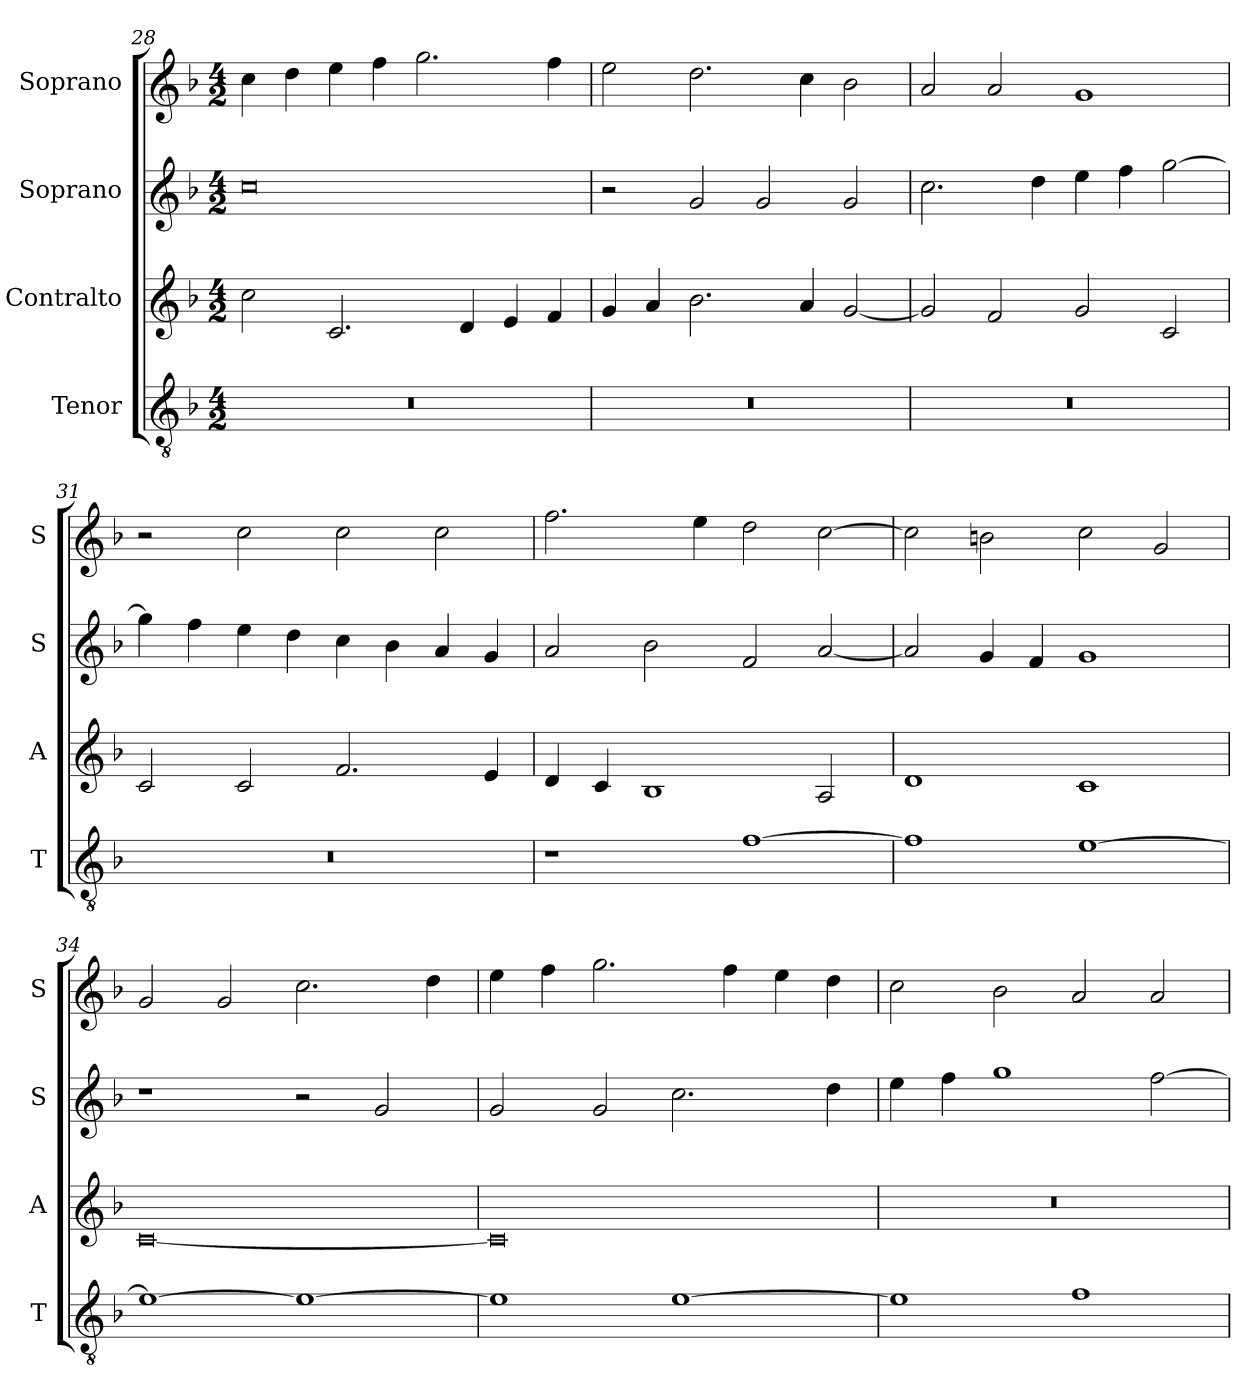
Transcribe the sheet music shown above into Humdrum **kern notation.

**kern	**kern	**kern	**kern
*part4	*part3	*part2	*part1
*staff4	*staff3	*staff2	*staff1
*I"Tenor	*I"Contralto	*I"Soprano	*I"Soprano
*I'T	*I'A	*I'S	*I'S
*clefGv2	*clefG2	*clefG2	*clefG2
*k[b-]	*k[b-]	*k[b-]	*k[b-]
*F:ion	*F:ion	*F:ion	*F:ion
*M4/2	*M4/2	*M4/2	*M4/2
=28	=28	=28	=28
0r	2cc	0cc	4cc
.	.	.	4dd
.	2.c	.	4ee
.	.	.	4ff
.	.	.	2.gg
.	4d	.	.
.	4e	.	.
.	4f	.	4ff
=29	=29	=29	=29
0r	4g	2r	2ee
.	4a	.	.
.	2.b-	2g	2.dd
.	.	2g	.
.	4a	.	4cc
.	[2g	2g	2b-
=30	=30	=30	=30
0r	2g]	2.cc	2a
.	2f	.	2a
.	.	4dd	.
.	2g	4ee	1g
.	.	4ff	.
.	2c	[2gg	.
=31	=31	=31	=31
0r	2c	4gg]	2r
.	.	4ff	.
.	2c	4ee	2cc
.	.	4dd	.
.	2.f	4cc	2cc
.	.	4b-	.
.	.	4a	2cc
.	4e	4g	.
=32	=32	=32	=32
1r	4d	2a	2.ff
.	4c	.	.
.	1B-	2b-	.
.	.	.	4ee
[1f	.	2f	2dd
.	2A	[2a	[2cc
=33	=33	=33	=33
1f]	1d	2a]	2cc]
.	.	4g	2bn
.	.	4f	.
[1e	1c	1g	2cc
.	.	.	2g
=34	=34	=34	=34
1e_	[0c	1r	2g
.	.	.	2g
1e_	.	2r	2.cc
.	.	2g	.
.	.	.	4dd
=35	=35	=35	=35
1e]	0c]	2g	4ee
.	.	.	4ff
.	.	2g	2.gg
[1e	.	2.cc	.
.	.	.	4ff
.	.	.	4ee
.	.	4dd	4dd
=36	=36	=36	=36
1e]	0r	4ee	2cc
.	.	4ff	.
.	.	1gg	2b-
1f	.	.	2a
.	.	[2ff	2a
=	=	=	=
*-	*-	*-	*-
